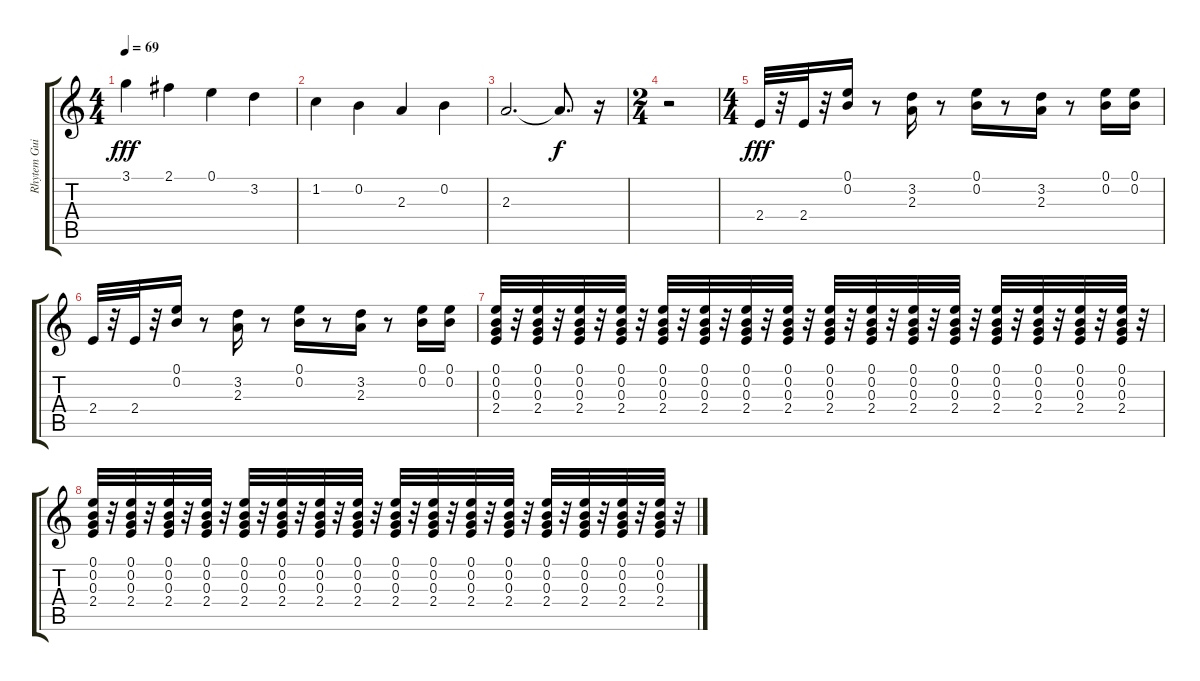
\track ("Rhytem Guitar" "Rhytem Gui") {instrument overdrivenguitar}
\staff {score tabs}
\tuning (E4 B3 G3 D3 A2 E2) {hide}
\ts (4 4)
\tempo 69
\clef g2
\ks c
3.1.4{dy fff} 2.1.4 0.1.4 3.2.4 |
1.2.4 0.2.4 2.3.4 0.2.4 |
2.3.2{d} 2.3{t}.8{d dy f} r.16 |
\ts (2 4)
r.2 |
\ts (4 4)
2.4.32{dy fff} r.32 2.4.32 r.32 (0.1 0.2).16 r.8 (3.2 2.3).16 r.8 (0.1 0.2).16 r.8 (3.2 2.3).16 r.8 (0.1 0.2).16 (0.1 0.2).16 |
2.4.32 r.32 2.4.32 r.32 (0.1 0.2).16 r.8 (3.2 2.3).16 r.8 (0.1 0.2).16 r.8 (3.2 2.3).16 r.8 (0.1 0.2).16 (0.1 0.2).16 |
(0.1 0.2 0.3 2.4).32 r.32 (0.1 0.2 0.3 2.4).32 r.32 (0.1 0.2 0.3 2.4).32 r.32 (0.1 0.2 0.3 2.4).32 r.32 (0.1 0.2 0.3 2.4).32 r.32 (0.1 0.2 0.3 2.4).32 r.32 (0.1 0.2 0.3 2.4).32 r.32 (0.1 0.2 0.3 2.4).32 r.32 (0.1 0.2 0.3 2.4).32 r.32 (0.1 0.2 0.3 2.4).32 r.32 (0.1 0.2 0.3 2.4).32 r.32 (0.1 0.2 0.3 2.4).32 r.32 (0.1 0.2 0.3 2.4).32 r.32 (0.1 0.2 0.3 2.4).32 r.32 (0.1 0.2 0.3 2.4).32 r.32 (0.1 0.2 0.3 2.4).32 r.32 |
(0.1 0.2 0.3 2.4).32 r.32 (0.1 0.2 0.3 2.4).32 r.32 (0.1 0.2 0.3 2.4).32 r.32 (0.1 0.2 0.3 2.4).32 r.32 (0.1 0.2 0.3 2.4).32 r.32 (0.1 0.2 0.3 2.4).32 r.32 (0.1 0.2 0.3 2.4).32 r.32 (0.1 0.2 0.3 2.4).32 r.32 (0.1 0.2 0.3 2.4).32 r.32 (0.1 0.2 0.3 2.4).32 r.32 (0.1 0.2 0.3 2.4).32 r.32 (0.1 0.2 0.3 2.4).32 r.32 (0.1 0.2 0.3 2.4).32 r.32 (0.1 0.2 0.3 2.4).32 r.32 (0.1 0.2 0.3 2.4).32 r.32 (0.1 0.2 0.3 2.4).32 r.32
